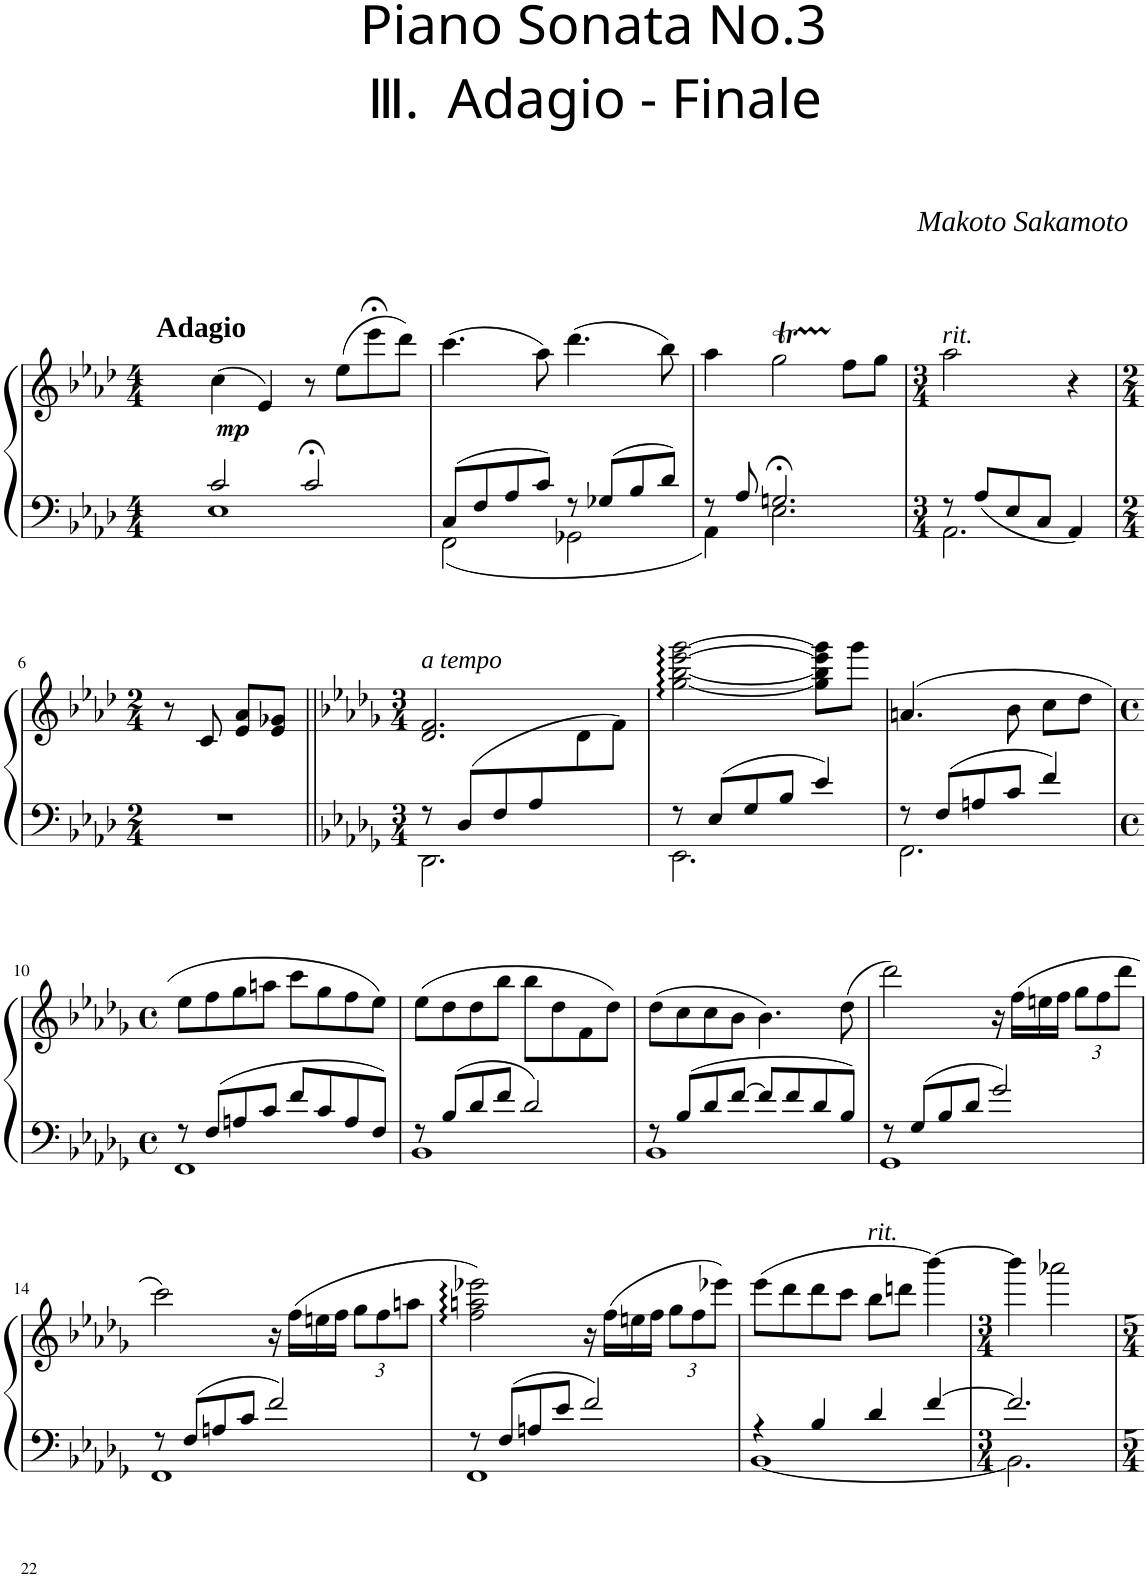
**kern	**kern	**dynam
*part1	*part1	*part1
*staff2	*staff1	*staff1/2
*clefF4	*clefG2	*
*k[b-e-a-d-]	*k[b-e-a-d-]	*
*A-:	*A-:	*
*M4/4	*M4/4	*
=1	=1	=1
4ryy	4ryy	.
=2-	=2-	=2-
*^	*	*
!	!	!LO:TX:a:B:t=Adagio	!
!	!	!	!LO:DY:b
2c/	1E-	(>4cc\	mp
.	.	4e-/)	.
2c;</	.	8r	.
.	.	(>8ee-\L	.
.	.	8eee-;<\	.
.	.	8ddd-\J)	.
=3	=3	=3	=3
8C/L	2FF\	(>4.ccc\	.
8F/	.	.	.
8A-/	.	.	.
8c/J	.	8aa-\)	.
8r	2GG-X\	(>4.ddd-\	.
8G-X/L	.	.	.
8B-/	.	.	.
8d-/J	.	8bb-\)	.
=4	=4	=4	=4
8r	4AA-\	4aa-\	.
8A-/	.	.	.
2.Gn;</	2.E-\	2ggt\	.
.	.	8ff\L	.
.	.	8gg\J	.
=5	=5	=5	=5
*M3/4	*	*M3/4	*
!	!	!LO:TX:a:i:t=rit.	!
8r	2.AA-\	2aa-\	.
8A-/L	.	.	.
8E-/	.	.	.
8C/J	.	.	.
4AA-/	.	4r	.
*v	*v	*	*
!!LO:LB:g=z
=6	=6	=6
*M2/4	*M2/4	*
2r	8r	.
.	8c/	.
.	8e-/ 8a-/L	.
.	8e-/ 8g-X/J	.
=7||	=7||	=7||
*k[b-e-a-d-g-]	*k[b-e-a-d-g-]	*
*D-:	*D-:	*
*M3/4	*M3/4	*
*^	*^	*
!	!	!LO:TX:a:i:t=a tempo	!	!
8r	2.DD-\	2.d-/ 2.f/	2ryy	.
(>8D-/L	.	.	.	.
8F/	.	.	.	.
8A-/	.	.	.	.
4ryy	.	.	8d-\	.
.	.	.	8f\J)	.
*	*	*v	*v	*
=8	=8	=8	=8
8r	2.EE-\	[2gg-\ [2bb-\ [2eee-\ [2ggg-\	.
8E-/L	.	.	.
8G-/	.	.	.
8B-/J	.	.	.
4e-/	.	8gg-\] 8bb-\] 8eee-\] 8ggg-\]L	.
.	.	8ggg-\J	.
=9	=9	=9	=9
8r	2.FF\	(>4.an/	.
8F/L	.	.	.
8An/	.	.	.
8c/J	.	8b-\	.
4f/	.	8cc\L	.
.	.	8dd-\J	.
!!LO:LB:g=z
=10	=10	=10	=10
*M4/4	*	*M4/4	*
*met(c)	*	*met(c)	*
8r	1FF	8ee-\L	.
8F/L	.	8ff\	.
8An/	.	8gg-\	.
8c/J	.	8aan\J	.
8f/L	.	8ccc\L	.
8c/	.	8gg-\	.
8A/	.	8ff\	.
8F/J	.	8ee-\J)	.
=11	=11	=11	=11
8r	1BB-	(>8ee-\L	.
8B-/L	.	8dd-\	.
8d-/	.	8dd-\	.
8f/J	.	8bb-\J	.
2d-/	.	8bb-\L	.
.	.	8dd-\	.
.	.	8f\	.
.	.	8dd-\J)	.
=12	=12	=12	=12
8r	1BB-	(>8dd-\L	.
8B-/L	.	8cc\	.
8d-/	.	8cc\	.
[>8f/J	.	8b-\J	.
8f/L]	.	4.b-\)	.
8f/	.	.	.
8d-/	.	.	.
8B-/J	.	(>8dd-\	.
=13	=13	=13	=13
8r	1GG-	2ddd-\)	.
8G-/L	.	.	.
8B-/	.	.	.
8d-/J	.	.	.
2g-/	.	16r	.
.	.	(>16ff\LL	.
.	.	16een\	.
.	.	16ff\JJ	.
*	*	*Xbrackettup	*
.	.	12gg-\L	.
.	.	12ff\	.
.	.	12ddd-\J	.
!!LO:LB:g=z
=14	=14	=14	=14
8r	1FF	2ccc\)	.
8F/L	.	.	.
8An/	.	.	.
8c/J	.	.	.
2f/	.	16r	.
.	.	(>16ff\LL	.
.	.	16een\	.
.	.	16ff\JJ	.
.	.	12gg-\L	.
.	.	12ff\	.
.	.	12aan\J	.
=15	=15	=15	=15
8r	1FF	2ff\ 2aan\ 2eee-X\)	.
8F/L	.	.	.
8An/	.	.	.
8e-/J	.	.	.
2f/	.	16r	.
.	.	(>16ff\LL	.
.	.	16een\	.
.	.	16ff\JJ	.
.	.	12gg-\L	.
.	.	12ff\	.
.	.	12eee-X\J)	.
=16	=16	=16	=16
4r	[<1BB-	(>8eee-\L	.
.	.	8ddd-\	.
4B-/	.	8ddd-\	.
.	.	8ccc\J	.
!	!	!LO:TX:a:i:t=rit.	!
4d-/	.	8bb-\L	.
.	.	8dddn\J	.
[>4f/	.	[4bbb-\)	.
=17	=17	=17	=17
*M3/4	*	*M3/4	*
2.f/]	2.BB-\]	4bbb-\]	.
.	.	2aaa-X\	.
*v	*v	*	*
=	=	=
*-	*-	*-
